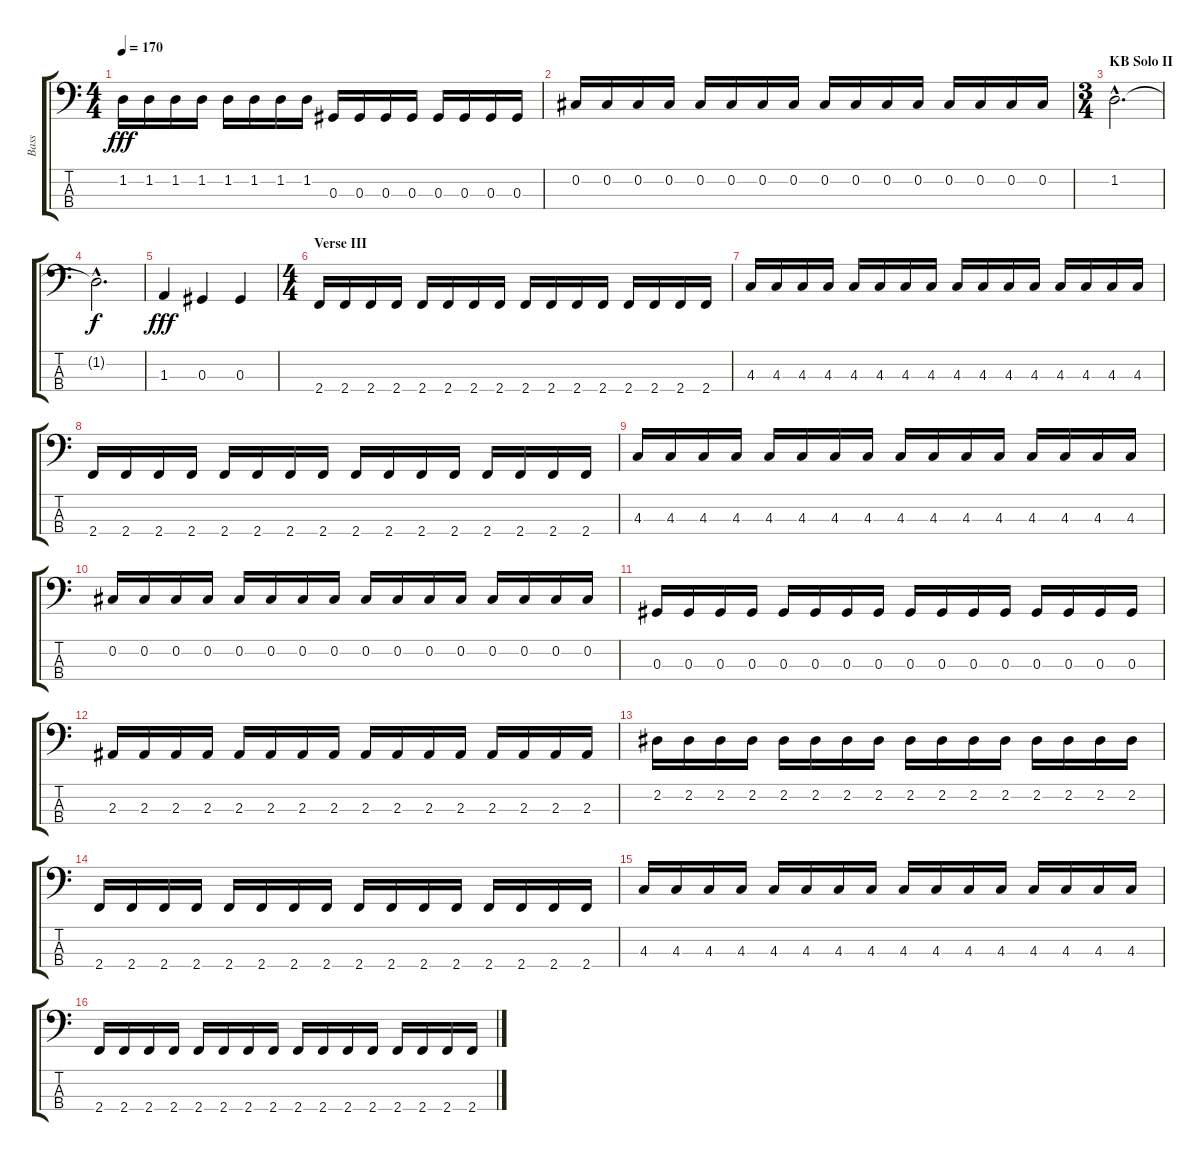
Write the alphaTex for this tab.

\track ("Bass" "Bass") {instrument electricbasspick}
\staff {score tabs}
\tuning (Gb2 Db2 Ab1 Eb1) {hide}
\ts (4 4)
\tempo 170
\clef f4
\ks c
1.2.16{dy fff} 1.2.16 1.2.16 1.2.16 1.2.16 1.2.16 1.2.16 1.2.16 0.3.16 0.3.16 0.3.16 0.3.16 0.3.16 0.3.16 0.3.16 0.3.16 |
0.2.16 0.2.16 0.2.16 0.2.16 0.2.16 0.2.16 0.2.16 0.2.16 0.2.16 0.2.16 0.2.16 0.2.16 0.2.16 0.2.16 0.2.16 0.2.16 |
\ts (3 4)
\section ("" "KB Solo II")
1.2{hac}.2{d} |
1.2{hac t}.2{d dy f} |
1.3.4{dy fff} 0.3.4 0.3.4 |
\ts (4 4)
\section ("" "Verse III")
2.4.16 2.4.16 2.4.16 2.4.16 2.4.16 2.4.16 2.4.16 2.4.16 2.4.16 2.4.16 2.4.16 2.4.16 2.4.16 2.4.16 2.4.16 2.4.16 |
4.3.16 4.3.16 4.3.16 4.3.16 4.3.16 4.3.16 4.3.16 4.3.16 4.3.16 4.3.16 4.3.16 4.3.16 4.3.16 4.3.16 4.3.16 4.3.16 |
2.4.16 2.4.16 2.4.16 2.4.16 2.4.16 2.4.16 2.4.16 2.4.16 2.4.16 2.4.16 2.4.16 2.4.16 2.4.16 2.4.16 2.4.16 2.4.16 |
4.3.16 4.3.16 4.3.16 4.3.16 4.3.16 4.3.16 4.3.16 4.3.16 4.3.16 4.3.16 4.3.16 4.3.16 4.3.16 4.3.16 4.3.16 4.3.16 |
0.2.16 0.2.16 0.2.16 0.2.16 0.2.16 0.2.16 0.2.16 0.2.16 0.2.16 0.2.16 0.2.16 0.2.16 0.2.16 0.2.16 0.2.16 0.2.16 |
0.3.16 0.3.16 0.3.16 0.3.16 0.3.16 0.3.16 0.3.16 0.3.16 0.3.16 0.3.16 0.3.16 0.3.16 0.3.16 0.3.16 0.3.16 0.3.16 |
2.3.16 2.3.16 2.3.16 2.3.16 2.3.16 2.3.16 2.3.16 2.3.16 2.3.16 2.3.16 2.3.16 2.3.16 2.3.16 2.3.16 2.3.16 2.3.16 |
2.2.16 2.2.16 2.2.16 2.2.16 2.2.16 2.2.16 2.2.16 2.2.16 2.2.16 2.2.16 2.2.16 2.2.16 2.2.16 2.2.16 2.2.16 2.2.16 |
2.4.16 2.4.16 2.4.16 2.4.16 2.4.16 2.4.16 2.4.16 2.4.16 2.4.16 2.4.16 2.4.16 2.4.16 2.4.16 2.4.16 2.4.16 2.4.16 |
4.3.16 4.3.16 4.3.16 4.3.16 4.3.16 4.3.16 4.3.16 4.3.16 4.3.16 4.3.16 4.3.16 4.3.16 4.3.16 4.3.16 4.3.16 4.3.16 |
2.4.16 2.4.16 2.4.16 2.4.16 2.4.16 2.4.16 2.4.16 2.4.16 2.4.16 2.4.16 2.4.16 2.4.16 2.4.16 2.4.16 2.4.16 2.4.16
